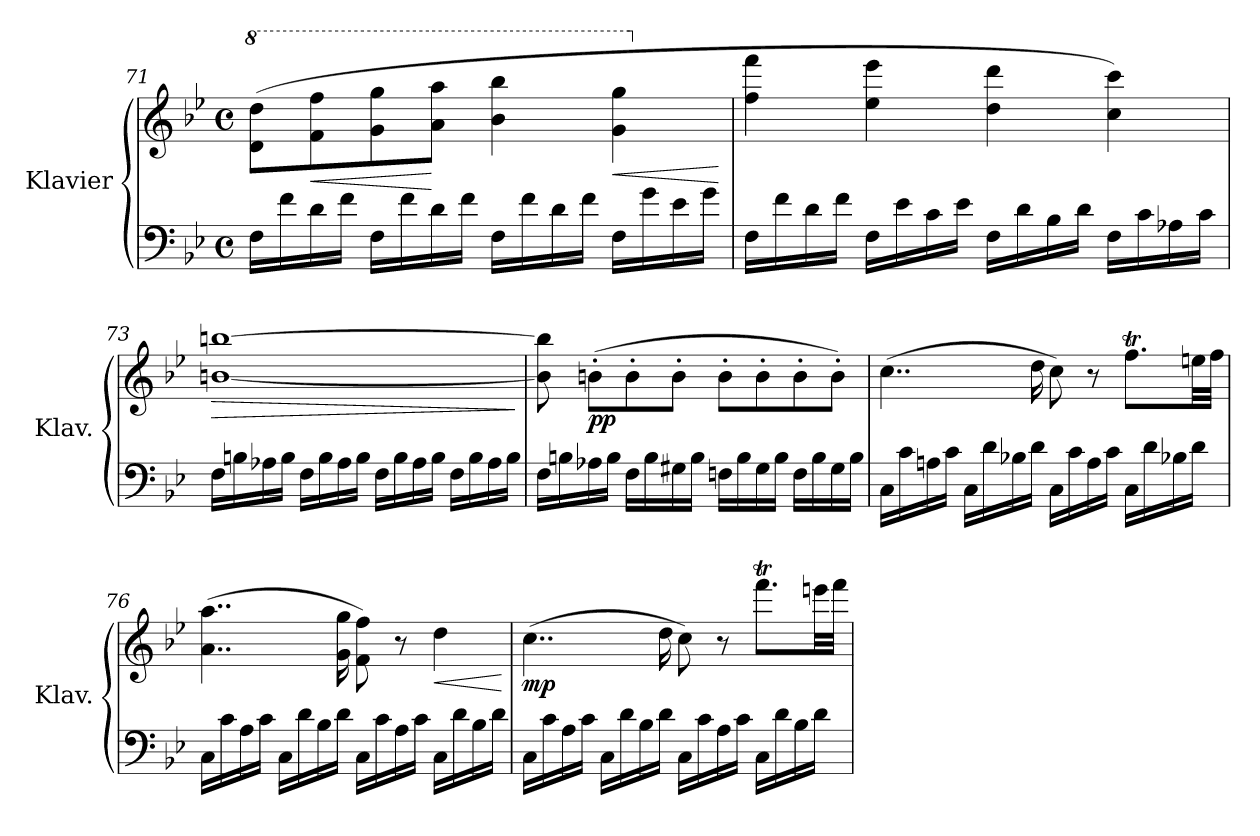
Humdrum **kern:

**kern	**kern	**dynam
*part1	*part1	*part1
*staff2	*staff1	*staff1/2
*I"Klavier	*	*
*I'Klav.	*	*
*clefF4	*clefG2	*
*k[b-e-]	*k[b-e-]	*
*M4/4	*M4/4	*
*met(c)	*met(c)	*
*MM108	*MM108	*
*	*8va	*
=71	=71	=71
16F\LL	(8dd\ 8ddd\L	.
16f\	.	.
!	!	!LO:HP:b
16d\	8ff\ 8fff\	<
16f\JJ	.	.
*	*MM120	*
16F\LL	8gg\ 8ggg\	.
16f\	.	.
16d\	8aa\ 8aaa\J	[
16f\JJ	.	.
*	*MM104	*
16F\LL	4bb-\ 4bbb-\	.
16f\	.	.
16d\	.	.
16f\JJ	.	.
!	!	!LO:HP:b
16F\LL	4gg\ 4ggg\	<
16g\	.	.
16e-\	.	.
16g\JJ	.	.
.	.	[
!!LO:LB:g=z
=72	=72	=72
*	*X8va	*
16F\LL	4ff\ 4fff\	.
16f\	.	.
16d\	.	.
16f\JJ	.	.
16F\LL	4ee-\ 4eee-\	.
16e-\	.	.
16c\	.	.
16e-\JJ	.	.
*	*MM98	*
16F\LL	4dd\ 4ddd\	.
16d\	.	.
16B-\	.	.
16d\JJ	.	.
16F\LL	4cc\ 4ccc\)	.
16c\	.	.
16A-X\	.	.
16c\JJ	.	.
=73	=73	=73
!	!	!LO:HP:b
16F\LL	[1bn [1bbn	>
16Bn\	.	.
16A-X\	.	.
16B\JJ	.	.
16F\LL	.	.
16B\	.	.
16A-\	.	.
16B\JJ	.	.
16F\LL	.	.
16B\	.	.
16A-\	.	.
16B\JJ	.	.
16F\LL	.	.
16B\	.	.
16A-\	.	.
16B\JJ	.	.
.	.	]
=74	=74	=74
*	*MM104	*
16F\LL	8b\] 8bb\]	.
16Bn\	.	.
*	*MM108	*
!	!	!LO:DY:b
16A-X\	(8bn'\L	pp
16B\JJ	.	.
16F\LL	8b'\	.
16B\	.	.
16G#X\	8b'\J	.
16B\JJ	.	.
16Fn\LL	8b'\L	.
16B\	.	.
16G#\	8b'\	.
16B\JJ	.	.
16F\LL	8b'\	.
16B\	.	.
16G#\	8b'\J)	.
16B\JJ	.	.
!!LO:LB:g=z
=75	=75	=75
*	*MM120	*
16C\LL	(4..cc\	.
16c\	.	.
16An\	.	.
16c\JJ	.	.
16C\LL	.	.
16d\	.	.
16B-X\	.	.
16d\JJ	16dd\	.
16C\LL	8cc\)	.
16c\	.	.
16A\	8r	.
16c\JJ	.	.
16C\LL	8.ffT\L	.
16d\	.	.
16B-X\	.	.
16d\JJ	32een\LL	.
.	32ff\JJJ	.
=76	=76	=76
16C\LL	(4..a\ 4..aa\	.
16c\	.	.
16A\	.	.
16c\JJ	.	.
16C\LL	.	.
16d\	.	.
16B-\	.	.
16d\JJ	16g\ 16gg\	.
16C\LL	8f\ 8ff\)	.
16c\	.	.
16A\	8r	.
16c\JJ	.	.
!	!	!LO:HP:b
16C\LL	4dd\	<
16d\	.	.
16B-\	.	.
16d\JJ	.	.
.	.	[
=77	=77	=77
!	!	!LO:DY:b
16C\LL	(4..cc\	mp
16c\	.	.
16A\	.	.
16c\JJ	.	.
16C\LL	.	.
16d\	.	.
16B-\	.	.
16d\JJ	16dd\	.
16C\LL	8cc\)	.
16c\	.	.
16A\	8r	.
16c\JJ	.	.
16C\LL	8.fffT\L	.
16d\	.	.
16B-\	.	.
16d\JJ	32eeen\LL	.
.	32fff\JJJ	.
=	=	=
*-	*-	*-
